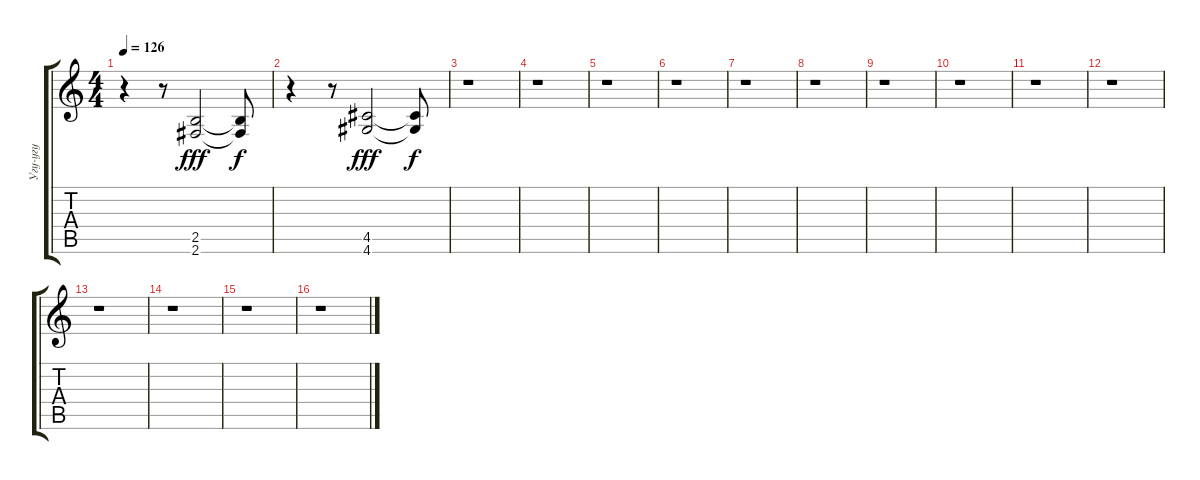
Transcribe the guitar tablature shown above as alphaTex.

\track ("Угу-угу" "Угу-угу") {instrument slapbass2}
\staff {score tabs}
\tuning (E4 B3 G3 D3 A2 E2) {hide}
\ts (4 4)
\tempo 126
\clef g2
\ks c
r.4{dy f} r.8 (2.5 2.6).2{dy fff} (2.5{t} 2.6{t}).8{dy f} |
r.4 r.8 (4.5 4.6).2{dy fff} (4.5{t} 4.6{t}).8{dy f} |
r.1 |
r.1 |
r.1 |
r.1 |
r.1 |
r.1 |
r.1 |
r.1 |
r.1 |
r.1 |
r.1 |
r.1 |
r.1 |
r.1
